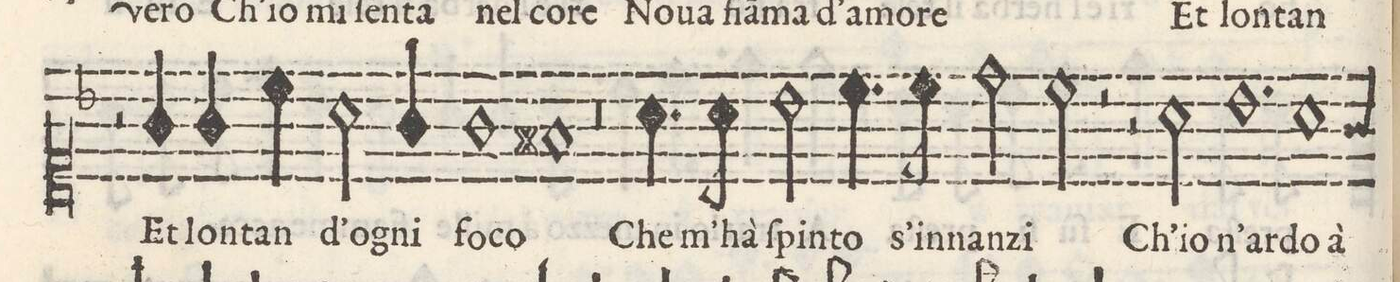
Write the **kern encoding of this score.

**kern	**text
*I"CANTO	*
*clefC1	*
*k[b-]	*
*met(C)	*
*M2/1	*
2r	.
4g/	Et
4g/	lon-
4cc\	-tan
2a\	d'o-
4g/	-gni
=11-	=11-
1g	fo-
1f#X	-co
=12-	=12-
0r	.
=13-	=13-
4.a\	Che
8a\	m'hà
2b-\	ſpin-
4.cc\	-to
8cc\	s'in-
2dd\	-nan-
=14-	=14-
2cc\	-zi
2r	.
2r	.
2a\	Ch'io
=15-	=15-
1.b-	n'ar-
1a\	-do à
*custos:g	*
=16-	=16-
*-	*-
